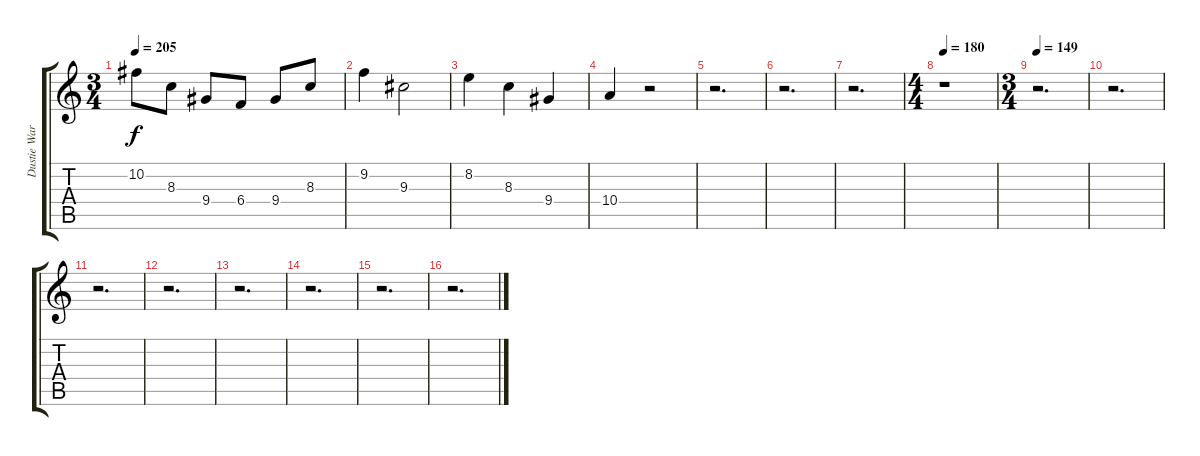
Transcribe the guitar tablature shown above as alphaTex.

\track ("Dustie Waring Lead Gtr." "Dustie War") {instrument distortionguitar}
\staff {score tabs}
\tuning (Db4 Ab3 E3 B2 Gb2 Db2) {hide}
\ts (3 4)
\tempo 205
\clef g2
\ks c
10.2.8{dy f} 8.3.8 9.4.8 6.4.8 9.4.8 8.3.8 |
9.2.4 9.3.2 |
8.2.4 8.3.4 9.4.4 |
10.4.4 r.2 |
r.2{d} |
r.2{d} |
r.2{d} |
\ts (4 4)
\tempo 180
r.1 |
\ts (3 4)
\tempo 149
r.2{d} |
r.2{d} |
r.2{d} |
r.2{d} |
r.2{d} |
r.2{d} |
r.2{d} |
r.2{d}
